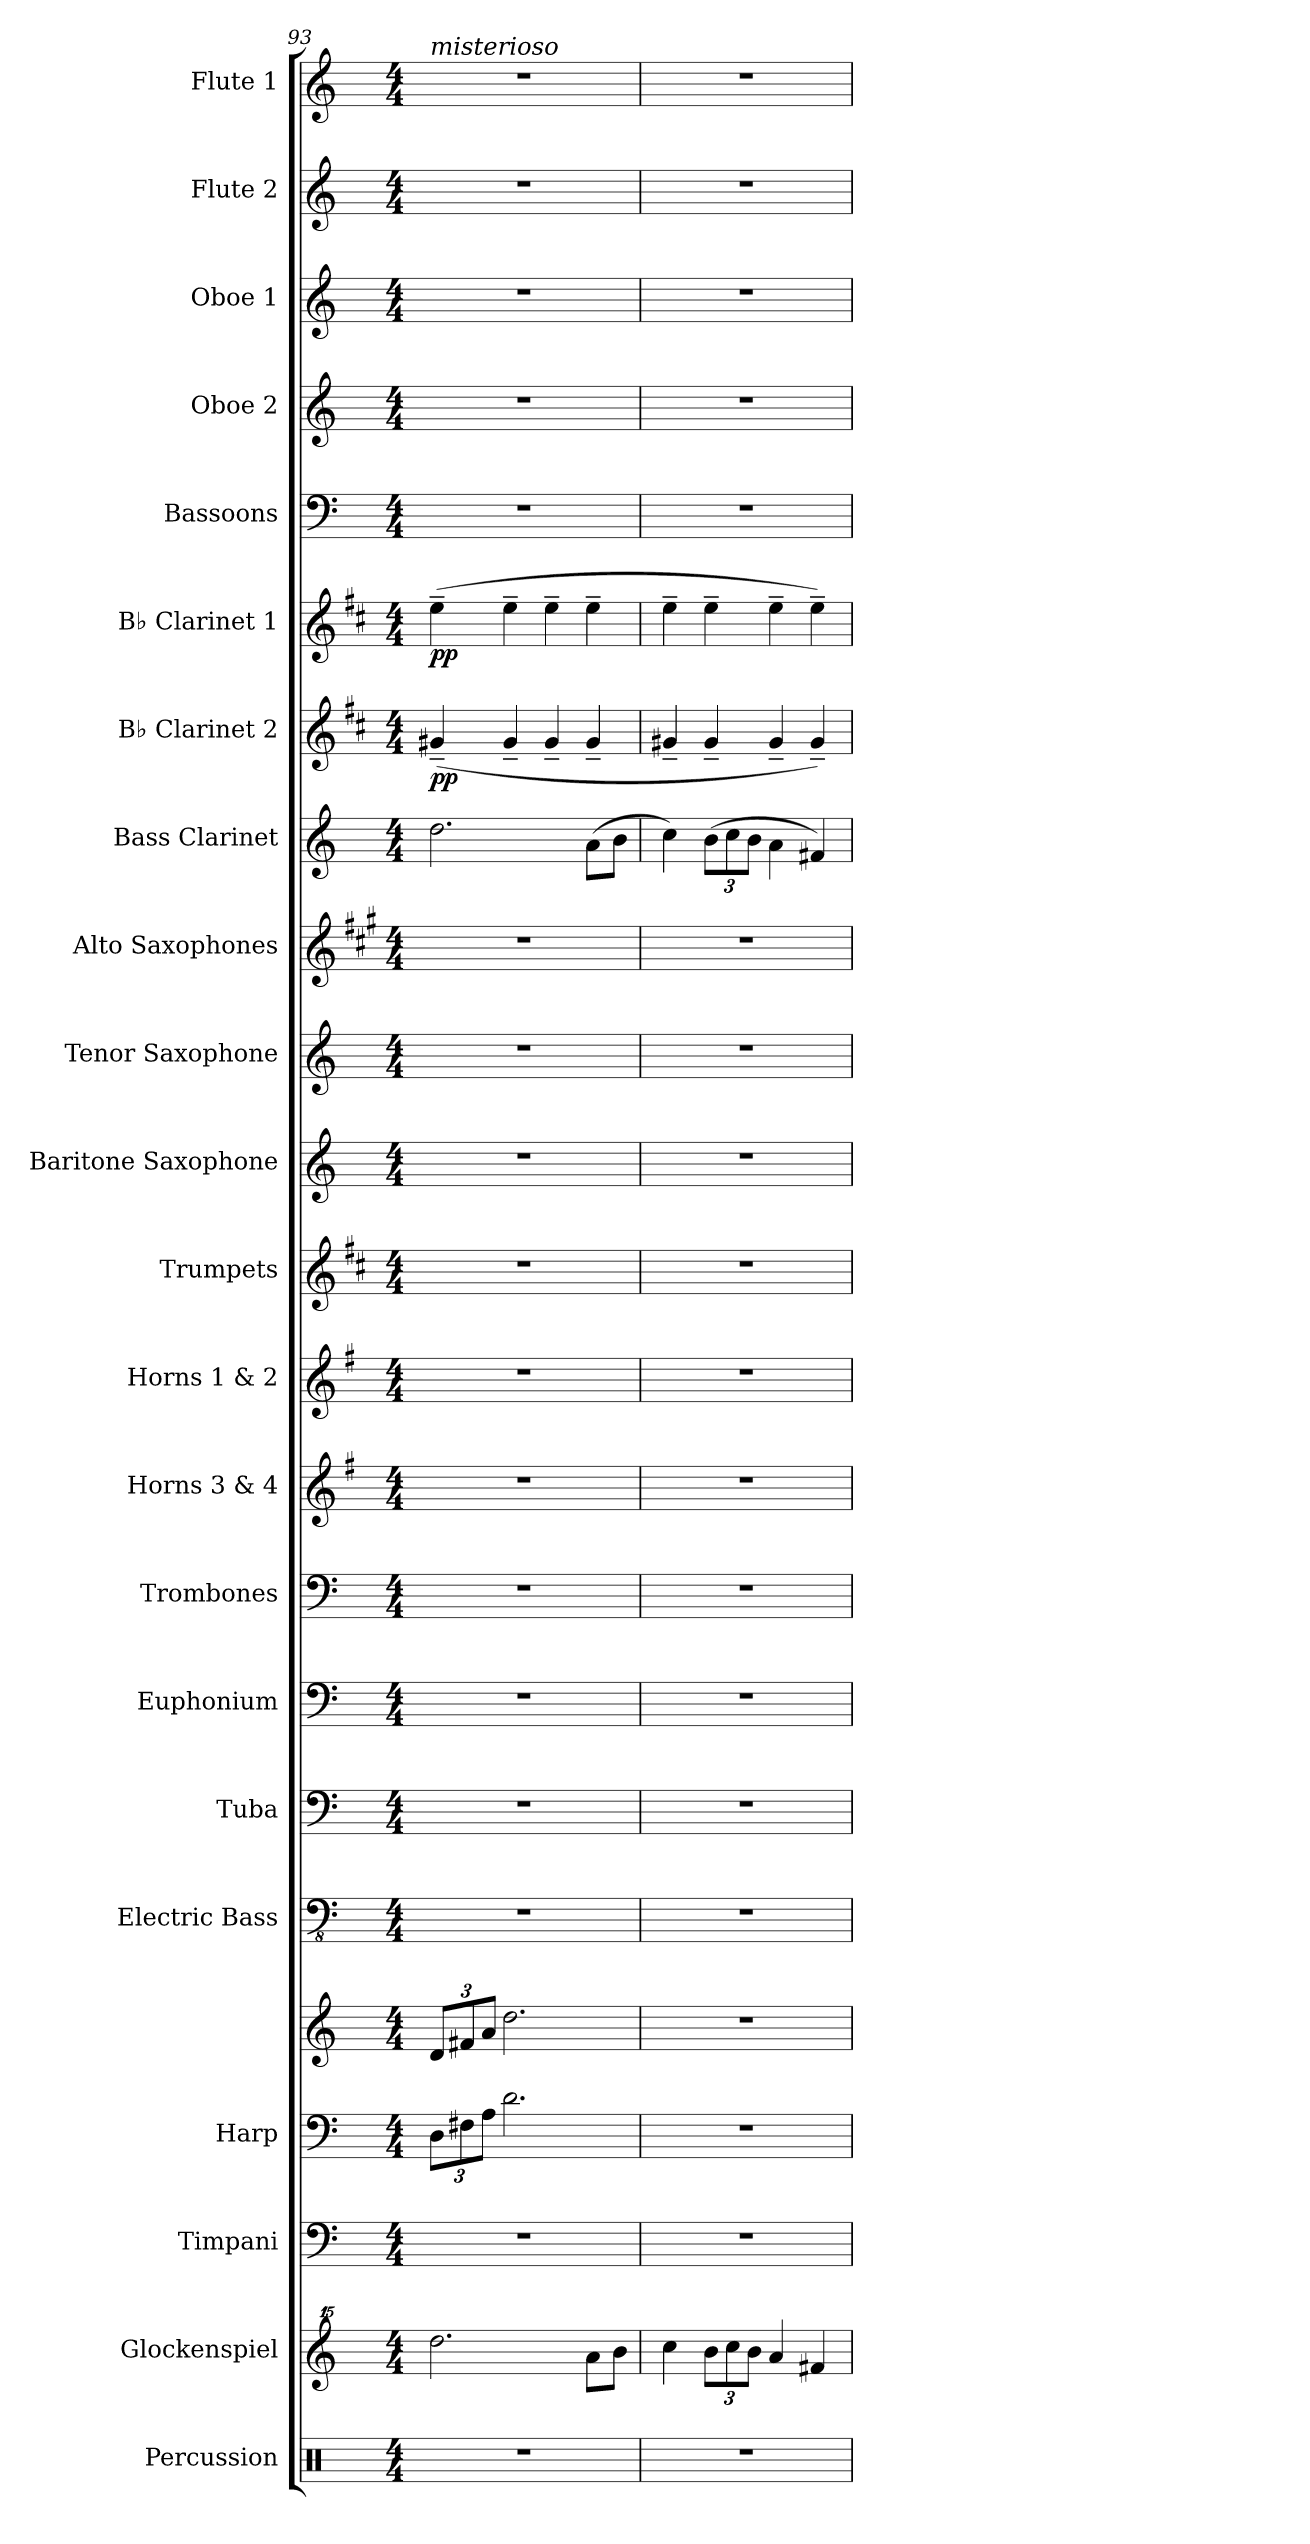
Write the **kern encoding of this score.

**kern	**kern	**kern	**kern	**kern	**dynam	**kern	**kern	**kern	**kern	**kern	**kern	**kern	**kern	**kern	**kern	**kern	**kern	**dynam	**kern	**dynam	**kern	**kern	**kern	**kern	**kern
*part22	*part21	*part20	*part19	*part19	*part19	*part18	*part17	*part16	*part15	*part14	*part13	*part12	*part11	*part10	*part9	*part8	*part7	*part7	*part6	*part6	*part5	*part4	*part3	*part2	*part1
*staff23	*staff22	*staff21	*staff20	*staff19	*staff19/20	*staff18	*staff17	*staff16	*staff15	*staff14	*staff13	*staff12	*staff11	*staff10	*staff9	*staff8	*staff7	*staff7	*staff6	*staff6	*staff5	*staff4	*staff3	*staff2	*staff1
*I"Percussion	*I"Glockenspiel	*I"Timpani	*I"Harp	*	*	*I"Electric Bass	*I"Tuba	*I"Euphonium	*I"Trombones	*I"Horns 3 &amp; 4	*I"Horns 1 &amp; 2	*I"Trumpets	*I"Baritone Saxophone	*I"Tenor Saxophone	*I"Alto Saxophones	*I"Bass Clarinet	*I"B♭ Clarinet 2	*	*I"B♭ Clarinet 1	*	*I"Bassoons	*I"Oboe 2	*I"Oboe 1	*I"Flute 2	*I"Flute 1
*I'Perc.	*I'Glk.	*I'Timp.	*I'Hrp.	*	*	*I'El. B.	*I'Tba.	*I'Euph.	*I'Tbns.	*I'Hns. 3/4	*I'Hns. 1/2	*I'Tpts.	*I'Bar. Sax.	*I'T. Sax.	*I'A. Saxes.	*I'B. Cl.	*I'B♭ Cl. 2	*	*I'B♭ Cl. 1	*	*I'Bsns.	*I'Ob. 2	*I'Ob. 1	*I'Fl. 2	*I'Fl. 1
*clefX	*clefG^^2	*clefF4	*clefF4	*clefG2	*	*clefFv4	*clefF4	*clefF4	*clefF4	*clefG2	*clefG2	*clefG2	*clefG2	*clefG2	*clefG2	*clefG2	*clefG2	*	*clefG2	*	*clefF4	*clefG2	*clefG2	*clefG2	*clefG2
*	*	*	*	*	*	*	*	*	*	*ITrd4c7	*ITrd4c7	*ITrd1c2	*ITrd12c21	*ITrd8c14	*ITrd5c9	*ITrd8c14	*ITrd1c2	*	*ITrd1c2	*	*	*	*	*	*
*k[]	*k[]	*k[]	*k[]	*k[]	*	*k[]	*k[]	*k[]	*k[]	*k[]	*k[]	*k[]	*k[]	*k[]	*k[]	*k[]	*k[]	*	*k[]	*	*k[]	*k[]	*k[]	*k[]	*k[]
*M4/4	*M4/4	*M4/4	*M4/4	*M4/4	*	*M4/4	*M4/4	*M4/4	*M4/4	*M4/4	*M4/4	*M4/4	*M4/4	*M4/4	*M4/4	*M4/4	*M4/4	*	*M4/4	*	*M4/4	*M4/4	*M4/4	*M4/4	*M4/4
*	*	*	*Xbrackettup	*Xbrackettup	*	*	*	*	*	*	*	*	*	*	*	*	*	*	*	*	*	*	*	*	*
=93	=93	=93	=93	=93	=93	=93	=93	=93	=93	=93	=93	=93	=93	=93	=93	=93	=93	=93	=93	=93	=93	=93	=93	=93	=93
!	!	!	!	!	!	!	!	!	!	!	!	!	!	!	!	!	!	!	!	!	!	!	!	!	!LO:TX:a:i:t=misterioso
!	!	!	!	!	!LO:DY:b=2	!	!	!	!	!	!	!	!	!	!	!	!	!	!	!	!	!	!	!	!
!	!	!	!	!	!LO:DY:n=1:b	!	!	!	!	!	!	!	!	!	!	!	!	!LO:DY:b	!	!LO:DY:b	!	!	!	!	!
1r	2.dddd\	1r	12D\L	12d/L	mp mp	1r	1r	1r	1r	1r	1r	1r	1r	1r	1r	2.d\	(4f#X~/	pp	(4dd~\	pp	1r	1r	1r	1r	1r
.	.	.	12F#X\	12f#X/	.	.	.	.	.	.	.	.	.	.	.	.	.	.	.	.	.	.	.	.	.
.	.	.	12A\J	12a/J	.	.	.	.	.	.	.	.	.	.	.	.	.	.	.	.	.	.	.	.	.
.	.	.	2.d\	2.dd\	.	.	.	.	.	.	.	.	.	.	.	.	4f#~/	.	4dd~\	.	.	.	.	.	.
.	.	.	.	.	.	.	.	.	.	.	.	.	.	.	.	.	4f#~/	.	4dd~\	.	.	.	.	.	.
.	8aaa\L	.	.	.	.	.	.	.	.	.	.	.	.	.	.	(>8A\L	4f#~/	.	4dd~\	.	.	.	.	.	.
.	8bbb\J	.	.	.	.	.	.	.	.	.	.	.	.	.	.	8B\J	.	.	.	.	.	.	.	.	.
=94	=94	=94	=94	=94	=94	=94	=94	=94	=94	=94	=94	=94	=94	=94	=94	=94	=94	=94	=94	=94	=94	=94	=94	=94	=94
1r	4cccc\	1r	1r	1r	.	1r	1r	1r	1r	1r	1r	1r	1r	1r	1r	4c\)	4f#X~/	.	4dd~\	.	1r	1r	1r	1r	1r
*	*Xbrackettup	*	*	*	*	*	*	*	*	*	*	*	*	*	*	*Xbrackettup	*	*	*	*	*	*	*	*	*
.	12bbb\L	.	.	.	.	.	.	.	.	.	.	.	.	.	.	(12B\L	4f#~/	.	4dd~\	.	.	.	.	.	.
.	12cccc\	.	.	.	.	.	.	.	.	.	.	.	.	.	.	12c\	.	.	.	.	.	.	.	.	.
.	12bbb\J	.	.	.	.	.	.	.	.	.	.	.	.	.	.	12B\J	.	.	.	.	.	.	.	.	.
.	4aaa/	.	.	.	.	.	.	.	.	.	.	.	.	.	.	4A\	4f#~/	.	4dd~\	.	.	.	.	.	.
.	4fff#X/	.	.	.	.	.	.	.	.	.	.	.	.	.	.	4F#X/)	4f#~/)	.	4dd~\)	.	.	.	.	.	.
=	=	=	=	=	=	=	=	=	=	=	=	=	=	=	=	=	=	=	=	=	=	=	=	=	=
*-	*-	*-	*-	*-	*-	*-	*-	*-	*-	*-	*-	*-	*-	*-	*-	*-	*-	*-	*-	*-	*-	*-	*-	*-	*-
